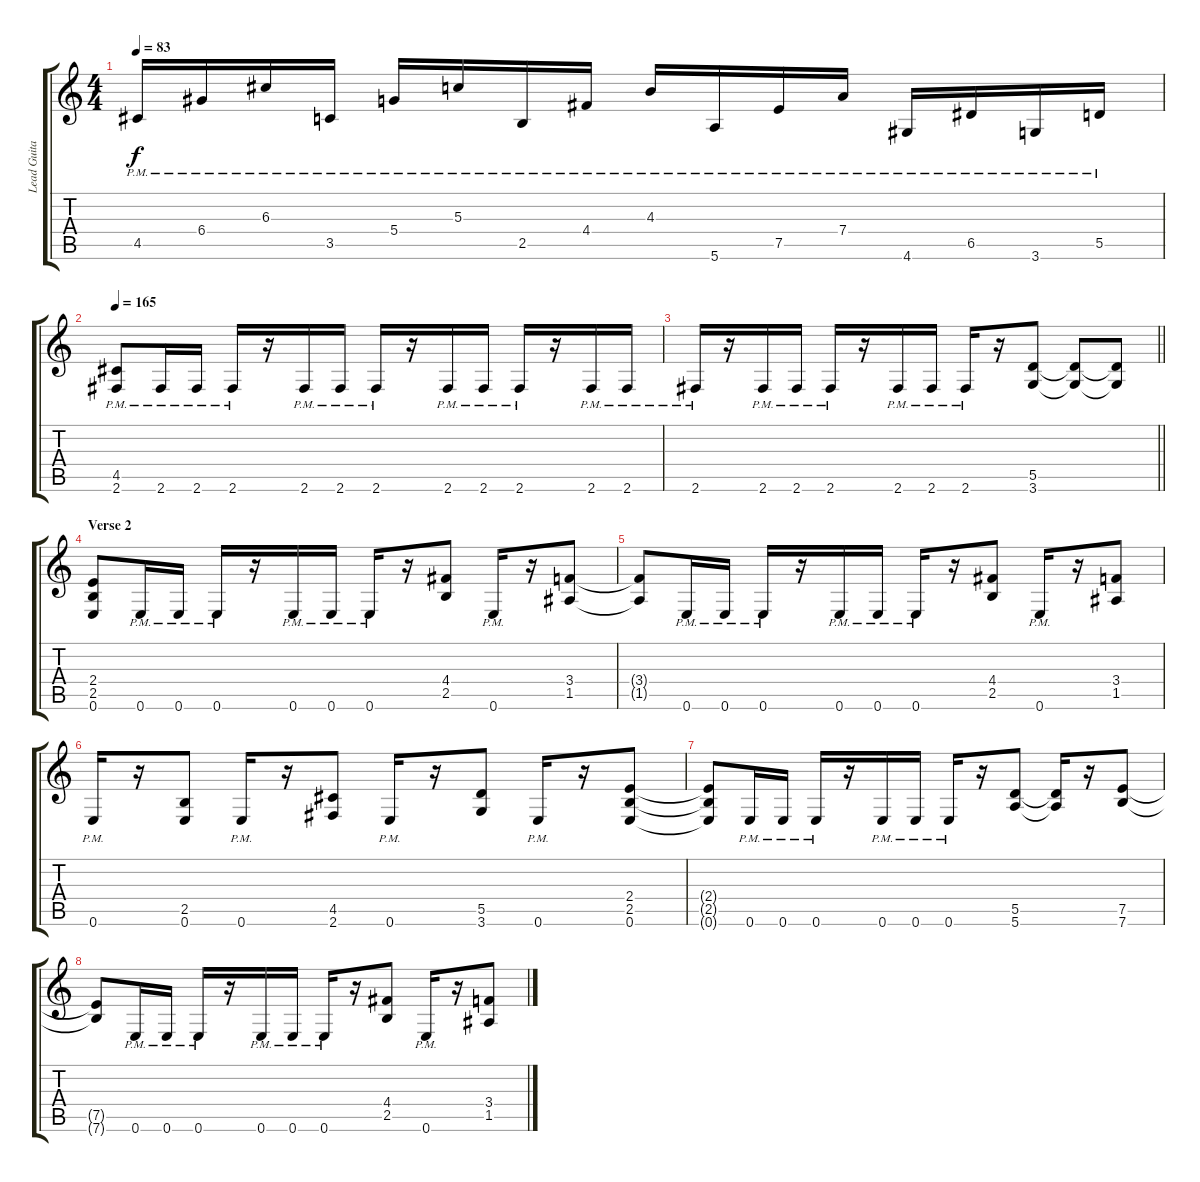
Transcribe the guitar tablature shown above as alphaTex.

\track ("Lead Guitar [Chris Broderick]" "Lead Guita") {instrument distortionguitar}
\staff {score tabs}
\tuning (E4 B3 G3 D3 A2 E2) {hide}
\ts (4 4)
\tempo 83
\clef g2
\ks c
4.5{pm}.16{dy f} 6.4{pm}.16 6.3{pm}.16 3.5{pm}.16 5.4{pm}.16 5.3{pm}.16 2.5{pm}.16 4.4{pm}.16 4.3{pm}.16 5.6{pm}.16 7.5{pm}.16 7.4{pm}.16 4.6{pm}.16 6.5{pm}.16 3.6{pm}.16 5.5{pm}.16 |
\tempo 165
(4.5{pm} 2.6{pm}).8 2.6{pm}.16 2.6{pm}.16 2.6{pm}.16 r.16 2.6{pm}.16 2.6{pm}.16 2.6{pm}.16 r.16 2.6{pm}.16 2.6{pm}.16 2.6{pm}.16 r.16 2.6{pm}.16 2.6{pm}.16 |
\barLineRight lightlight
2.6{pm}.16 r.16 2.6{pm}.16 2.6{pm}.16 2.6{pm}.16 r.16 2.6{pm}.16 2.6{pm}.16 2.6{pm}.16 r.16 (5.5 3.6).8 (5.5{t} 3.6{t}).8 (5.5{t} 3.6{t}).8 |
\section ("" "Verse 2")
(2.4 2.5 0.6).8 0.6{pm}.16 0.6{pm}.16 0.6{pm}.16 r.16 0.6{pm}.16 0.6{pm}.16 0.6{pm}.16 r.16 (4.4 2.5).8 0.6{pm}.16 r.16 (3.4 1.5).8 |
(3.4{t} 1.5{t}).8 0.6{pm}.16 0.6{pm}.16 0.6{pm}.16 r.16 0.6{pm}.16 0.6{pm}.16 0.6{pm}.16 r.16 (4.4 2.5).8 0.6{pm}.16 r.16 (3.4 1.5).8 |
0.6{pm}.16 r.16 (2.5 0.6).8 0.6{pm}.16 r.16 (4.5 2.6).8 0.6{pm}.16 r.16 (5.5 3.6).8 0.6{pm}.16 r.16 (2.4 2.5 0.6).8 |
(2.4{t} 2.5{t} 0.6{t}).8 0.6{pm}.16 0.6{pm}.16 0.6{pm}.16 r.16 0.6{pm}.16 0.6{pm}.16 0.6{pm}.16 r.16 (5.5 5.6).8 (5.5{t} 5.6{t}).16 r.16 (7.5 7.6).8 |
(7.5{t} 7.6{t}).8 0.6{pm}.16 0.6{pm}.16 0.6{pm}.16 r.16 0.6{pm}.16 0.6{pm}.16 0.6{pm}.16 r.16 (4.4 2.5).8 0.6{pm}.16 r.16 (3.4 1.5).8
